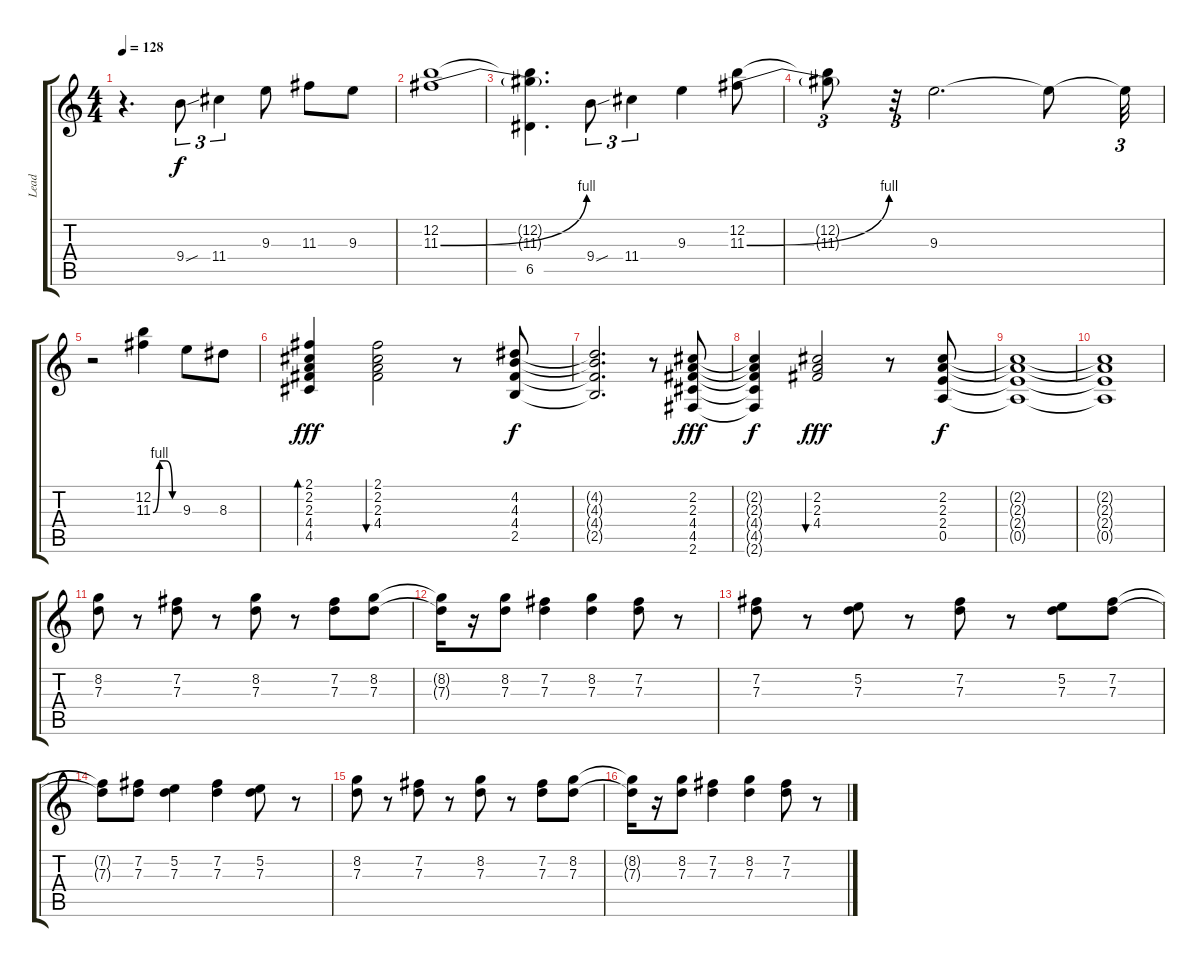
\track ("Lead" "Lead") {instrument overdrivenguitar}
\staff {score tabs}
\tuning (E4 B3 G3 D3 A2 E2) {hide}
\ts (4 4)
\tempo 128
\clef g2
\ks c
r.4{d dy f} 9.4{sou}.8{tu (3 2)} 11.4.4{tu (3 2)} 9.3.8 11.3.8 9.3.8 |
(12.2 11.3{be (bend 0 0 60 4)}).1 |
(12.2{t} 11.3{t} 6.5).4{d} 9.4{sou}.8{tu (3 2)} 11.4.4{tu (3 2)} 9.3.4 (12.2 11.3{be (bend 0 0 60 4)}).8 |
(12.2{t} 11.3{t}).8{tu (3 2)} r.32{tu (3 2)} 9.3.2{d} 9.3{t}.8 9.3{t}.32{tu (3 2)} |
r.2 (12.2 11.3{be (custom 0 0 15 4 30 4 45 0 60 0)}).4 9.3.8 8.3.8 |
(2.1 2.2 2.3 4.4 4.5).4{bd 30 dy fff volume 12} (2.1 2.2 2.3 4.4).2{bu 30} r.8 (4.2 4.3 4.4 2.5).8{dy f} |
(4.2{t} 4.3{t} 4.4{t} 2.5{t}).2{d} r.8 (2.2 2.3 4.4 4.5 2.6).8{dy fff} |
(2.2{t} 2.3{t} 4.4{t} 4.5{t} 2.6{t}).4{dy f} (2.2 2.3 4.4).2{bu 60 dy fff} r.8 (2.2 2.3 2.4 0.5).8{dy f} |
(2.2{t} 2.3{t} 2.4{t} 0.5{t}).1 |
(2.2{t} 2.3{t} 2.4{t} 0.5{t}).1 |
(8.2 7.3).8{volume 16} r.8 (7.2 7.3).8 r.8 (8.2 7.3).8 r.8 (7.2 7.3).8 (8.2 7.3).8 |
(8.2{t} 7.3{t}).16 r.16 (8.2 7.3).8 (7.2 7.3).4 (8.2 7.3).4 (7.2 7.3).8 r.8 |
(7.2 7.3).8 r.8 (5.2 7.3).8 r.8 (7.2 7.3).8 r.8 (5.2 7.3).8 (7.2 7.3).8 |
(7.2{t} 7.3{t}).8 (7.2 7.3).8 (5.2 7.3).4 (7.2 7.3).4 (5.2 7.3).8 r.8 |
(8.2 7.3).8 r.8 (7.2 7.3).8 r.8 (8.2 7.3).8 r.8 (7.2 7.3).8 (8.2 7.3).8 |
(8.2{t} 7.3{t}).16 r.16 (8.2 7.3).8 (7.2 7.3).4 (8.2 7.3).4 (7.2 7.3).8 r.8
